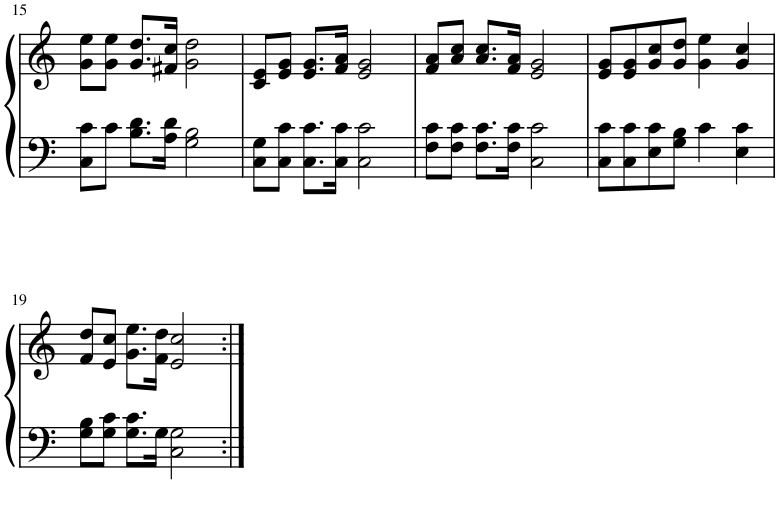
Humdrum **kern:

**kern	**kern
*part1	*part1
*staff2	*staff1
*I"Piano	*
*I'Pno.	*
!!LO:PB:g=z
*clefF4	*clefG2
*k[]	*k[]
*M4/4	*M4/4
=15	=15
8C\ 8c\L	8g\ 8ee\L
8c\J	8g\ 8ee\J
8.B\ 8.d\L	8.g/ 8.dd/L
16A\ 16d\Jk	16f#X/ 16cc/Jk
2G\ 2B\	2g\ 2dd\
=16	=16
8C\ 8G\L	8c/ 8e/L
8C\ 8c\J	8e/ 8g/J
8.C\ 8.c\L	8.e/ 8.g/L
16C\ 16c\Jk	16f/ 16a/Jk
2C\ 2c\	2e/ 2g/
=17	=17
8F\ 8c\L	8f/ 8a/L
8F\ 8c\J	8a/ 8cc/J
8.F\ 8.c\L	8.a/ 8.cc/L
16F\ 16c\Jk	16f/ 16a/Jk
2C\ 2c\	2e/ 2g/
=18	=18
8C\ 8c\L	8e/ 8g/L
8C\ 8c\	8e/ 8g/
8E\ 8c\	8g/ 8cc/
8G\ 8B\J	8g/ 8dd/J
4c\	4g\ 4ee\
4E\ 4c\	4g/ 4cc/
!!LO:LB:g=z
=19	=19
8G\ 8B\L	8f/ 8dd/L
8G\ 8c\J	8e/ 8cc/J
8.G\ 8.c\L	8.g\ 8.ee\L
16G\Jk	16f\ 16dd\Jk
2C\ 2G\	2e/ 2cc/
=:|!	=:|!
*-	*-
